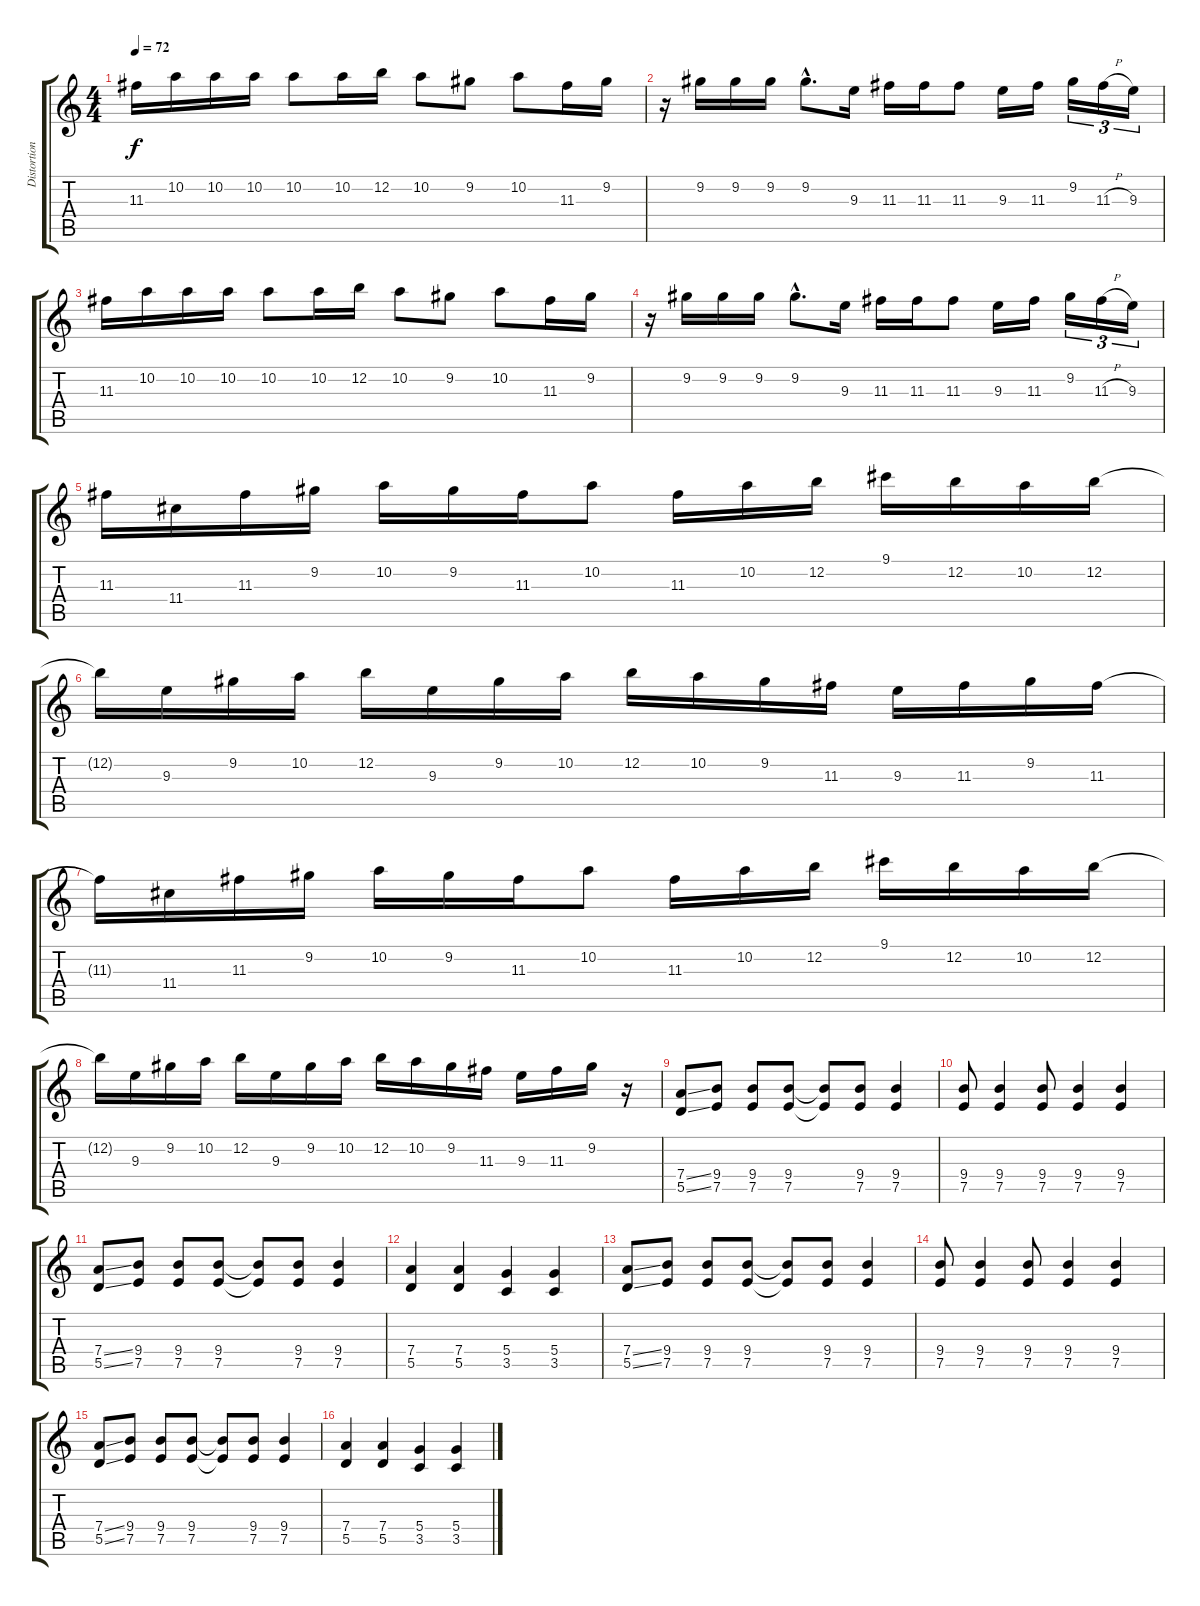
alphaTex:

\track ("Distortion Guitar 1" "Distortion") {instrument distortionguitar}
\staff {score tabs}
\tuning (E4 B3 G3 D3 A2 E2) {hide}
\ts (4 4)
\tempo 72
\clef g2
\ks c
11.3.16{dy f} 10.2.16 10.2.16 10.2.16 10.2.8 10.2.16 12.2.16 10.2.8 9.2.8 10.2.8 11.3.16 9.2.16 |
r.16 9.2.16 9.2.16 9.2.16 9.2{hac}.8{d} 9.3.16 11.3.16 11.3.16 11.3.8 9.3.16 11.3.16 9.2.16{tu (3 2)} 11.3{h}.16{tu (3 2)} 9.3.16{tu (3 2)} |
11.3.16 10.2.16 10.2.16 10.2.16 10.2.8 10.2.16 12.2.16 10.2.8 9.2.8 10.2.8 11.3.16 9.2.16 |
r.16 9.2.16 9.2.16 9.2.16 9.2{hac}.8{d} 9.3.16 11.3.16 11.3.16 11.3.8 9.3.16 11.3.16 9.2.16{tu (3 2)} 11.3{h}.16{tu (3 2)} 9.3.16{tu (3 2)} |
11.3.16 11.4.16 11.3.16 9.2.16 10.2.16 9.2.16 11.3.16 10.2.8 11.3.16 10.2.16 12.2.16 9.1.16 12.2.16 10.2.16 12.2.16 |
12.2{t}.16 9.3.16 9.2.16 10.2.16 12.2.16 9.3.16 9.2.16 10.2.16 12.2.16 10.2.16 9.2.16 11.3.16 9.3.16 11.3.16 9.2.16 11.3.16 |
11.3{t}.16 11.4.16 11.3.16 9.2.16 10.2.16 9.2.16 11.3.16 10.2.8 11.3.16 10.2.16 12.2.16 9.1.16 12.2.16 10.2.16 12.2.16 |
12.2{t}.16 9.3.16 9.2.16 10.2.16 12.2.16 9.3.16 9.2.16 10.2.16 12.2.16 10.2.16 9.2.16 11.3.16 9.3.16 11.3.16 9.2.16 r.16 |
(7.4{ss} 5.5{ss}).8 (9.4 7.5).8 (9.4 7.5).8 (9.4 7.5).8 (9.4{t} 7.5{t}).8 (9.4 7.5).8 (9.4 7.5).4 |
(9.4 7.5).8 (9.4 7.5).4 (9.4 7.5).8 (9.4 7.5).4 (9.4 7.5).4 |
(7.4{ss} 5.5{ss}).8 (9.4 7.5).8 (9.4 7.5).8 (9.4 7.5).8 (9.4{t} 7.5{t}).8 (9.4 7.5).8 (9.4 7.5).4 |
(7.4 5.5).4 (7.4 5.5).4 (5.4 3.5).4 (5.4 3.5).4 |
(7.4{ss} 5.5{ss}).8 (9.4 7.5).8 (9.4 7.5).8 (9.4 7.5).8 (9.4{t} 7.5{t}).8 (9.4 7.5).8 (9.4 7.5).4 |
(9.4 7.5).8 (9.4 7.5).4 (9.4 7.5).8 (9.4 7.5).4 (9.4 7.5).4 |
(7.4{ss} 5.5{ss}).8 (9.4 7.5).8 (9.4 7.5).8 (9.4 7.5).8 (9.4{t} 7.5{t}).8 (9.4 7.5).8 (9.4 7.5).4 |
(7.4 5.5).4 (7.4 5.5).4 (5.4 3.5).4 (5.4 3.5).4
